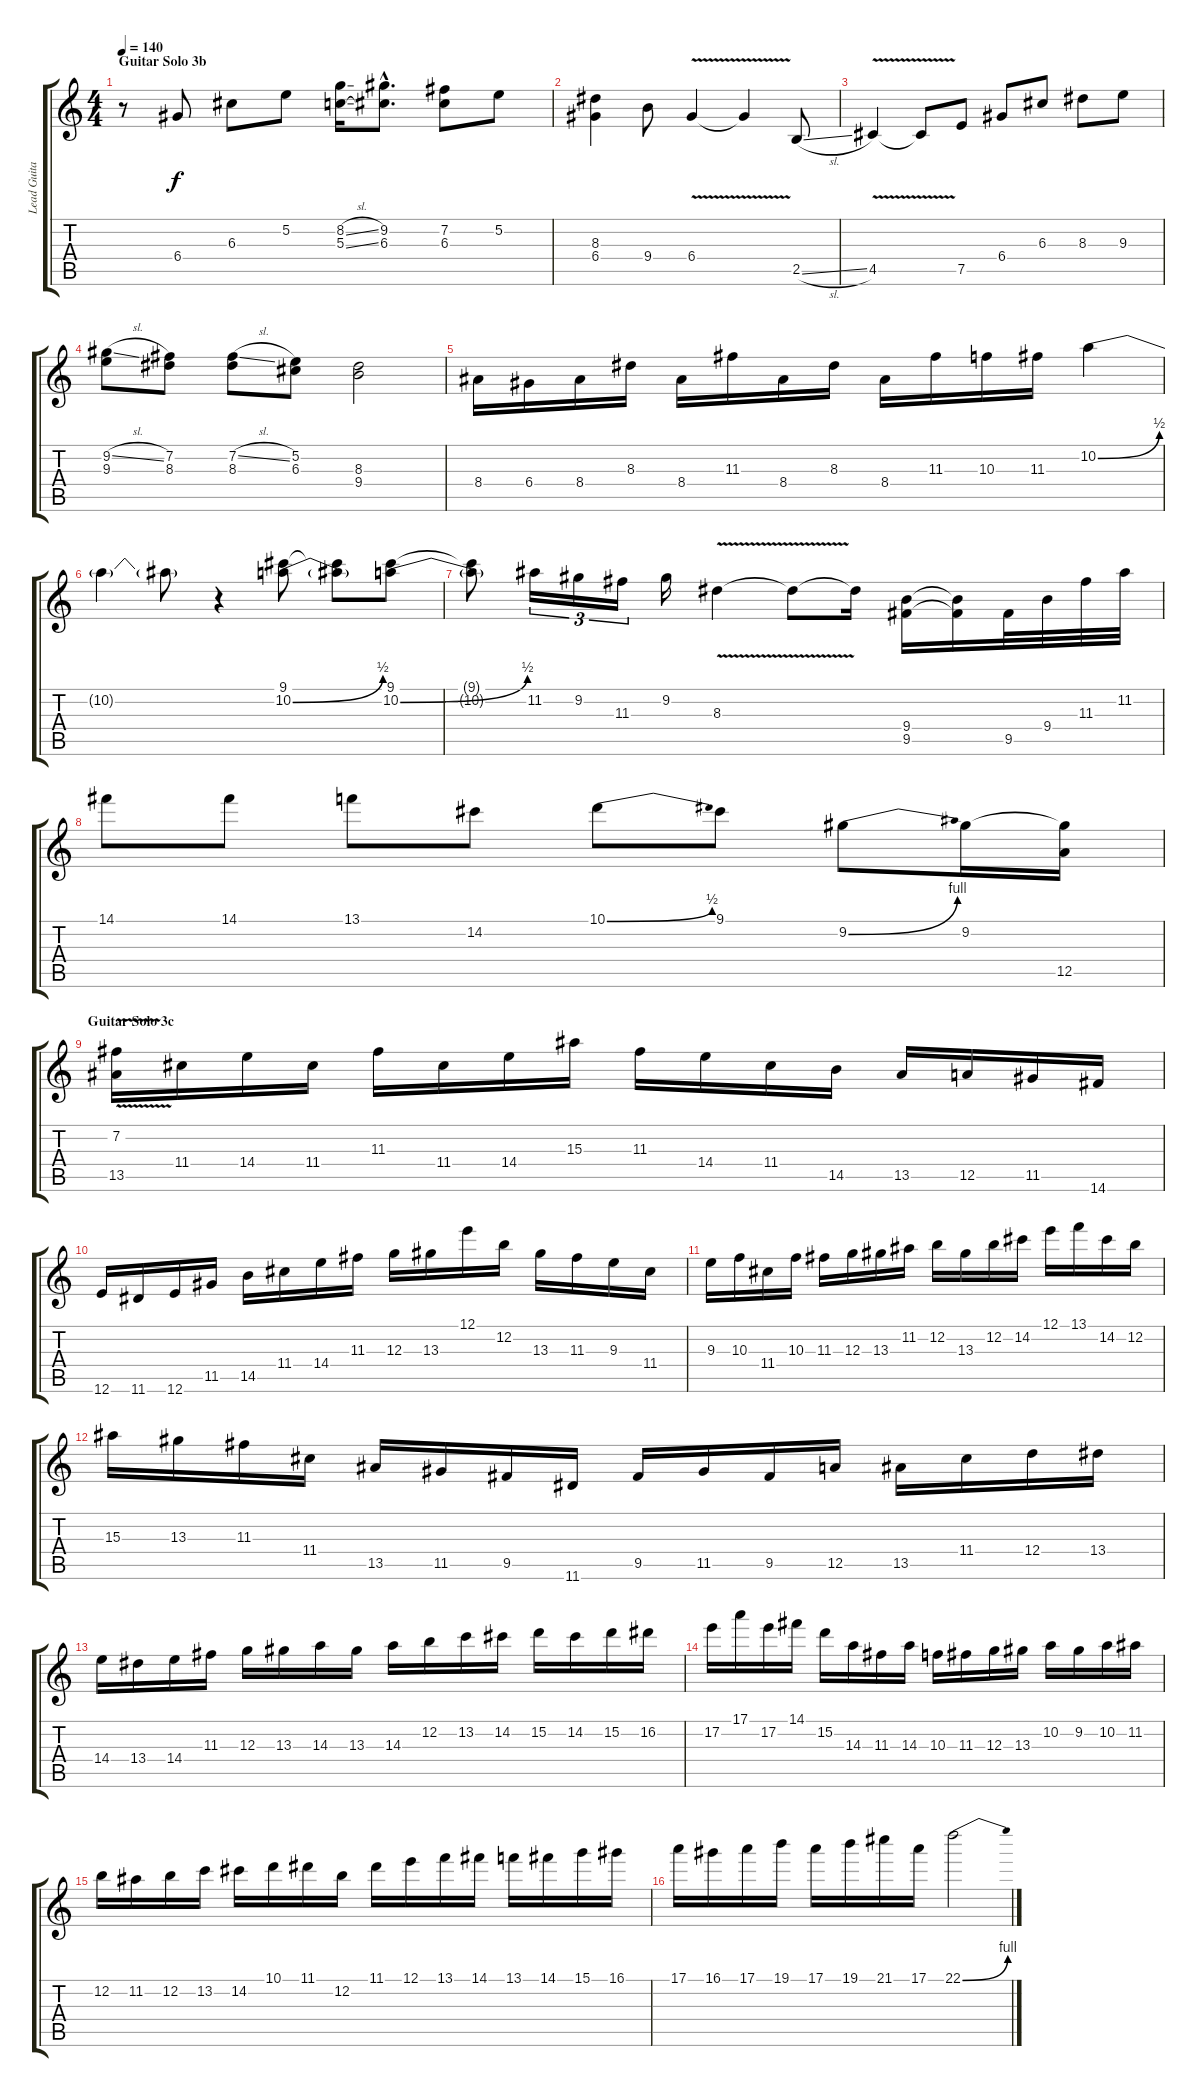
\track ("Lead Guitar" "Lead Guita") {instrument distortionguitar}
\staff {score tabs}
\tuning (E4 B3 G3 D3 A2 E2) {hide}
\ts (4 4)
\section ("" "Guitar Solo 3b")
\tempo 140
\clef g2
\ks c
r.8{dy f} 6.4.8 6.3.8 5.2.8 (8.2{sl} 5.3{sl}).16 (9.2{hac} 6.3{hac}).8{d} (7.2 6.3).8 5.2.8 |
(8.3 6.4).4 9.4.8 6.4{v}.4 6.4{t}.4 2.5{sl}.8 |
4.5{v}.4 4.5{t}.8 7.5.8 6.4.8 6.3.8 8.3.8 9.3.8 |
(9.2{sl} 9.3).8 (7.2 8.3).8 (7.2{sl} 8.3).8 (5.2 6.3).8 (8.3 9.4).2 |
8.4.16 6.4.16 8.4.16 8.3.16 8.4.16 11.3.16 8.4.16 8.3.16 8.4.16 11.3.16 10.3.16 11.3.16 10.2{be (bend 0 0 60 2)}.4 |
10.2{t}.4 10.2{t}.8 r.4 (9.1 10.2{be (bend 0 0 60 2)}).8 (9.1{t} 10.2{t}).8 (9.1 10.2{be (bend 0 0 60 2)}).8 |
(9.1{t} 10.2{t}).8 11.2.16{tu (3 2)} 9.2.16{tu (3 2)} 11.3.16{tu (3 2)} 9.2.16 8.3{v}.4 8.3{t}.8 8.3{t}.16 (9.4 9.5).16 (9.4{t} 9.5{t}).16 9.5.32 9.4.32 11.3.32 11.2.32 |
14.1.8 14.1.8 13.1.8 14.2.8 10.1{be (bend 0 0 60 2)}.8 9.1.8 9.2{be (bend 0 0 60 4)}.8 9.2.16 (9.2{t} 12.5).16 |
\section ("" "Guitar Solo 3c")
(7.2{v} 13.5).16 11.4.16 14.4.16 11.4.16 11.3.16 11.4.16 14.4.16 15.3.16 11.3.16 14.4.16 11.4.16 14.5.16 13.5.16 12.5.16 11.5.16 14.6.16 |
12.6.16 11.6.16 12.6.16 11.5.16 14.5.16 11.4.16 14.4.16 11.3.16 12.3.16 13.3.16 12.1.16 12.2.16 13.3.16 11.3.16 9.3.16 11.4.16 |
9.3.16 10.3.16 11.4.16 10.3.16 11.3.16 12.3.16 13.3.16 11.2.16 12.2.16 13.3.16 12.2.16 14.2.16 12.1.16 13.1.16 14.2.16 12.2.16 |
15.3.16 13.3.16 11.3.16 11.4.16 13.5.16 11.5.16 9.5.16 11.6.16 9.5.16 11.5.16 9.5.16 12.5.16 13.5.16 11.4.16 12.4.16 13.4.16 |
14.4.16 13.4.16 14.4.16 11.3.16 12.3.16 13.3.16 14.3.16 13.3.16 14.3.16 12.2.16 13.2.16 14.2.16 15.2.16 14.2.16 15.2.16 16.2.16 |
17.2.16 17.1.16 17.2.16 14.1.16 15.2.16 14.3.16 11.3.16 14.3.16 10.3.16 11.3.16 12.3.16 13.3.16 10.2.16 9.2.16 10.2.16 11.2.16 |
12.2.16 11.2.16 12.2.16 13.2.16 14.2.16 10.1.16 11.1.16 12.2.16 11.1.16 12.1.16 13.1.16 14.1.16 13.1.16 14.1.16 15.1.16 16.1.16 |
17.1.16 16.1.16 17.1.16 19.1.16 17.1.16 19.1.16 21.1.16 17.1.16 22.1{be (bend 0 0 60 4)}.2
